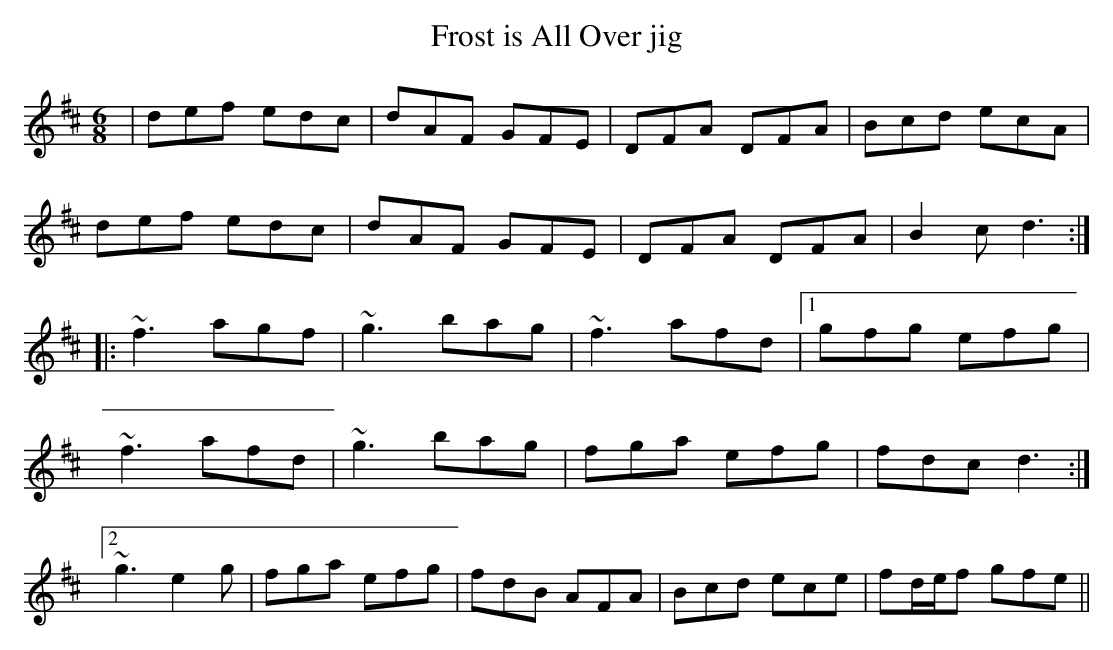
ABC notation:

X:1
T:Frost is All Over jig
M:6/8
K:D
| def edc|dAF GFE|DFA DFA|Bcd ecA|
def edc|dAF GFE|DFA DFA|B2 c d3:|
|:~f3 agf|~g3 bag| ~f3 afd |1 gfg efg|
~f3 afd|~g3 bag|fga efg|fdc d3 :|2
~g3 e2 g|fga efg|fdB AFA|Bcd ece|fd/e/f gfe||
